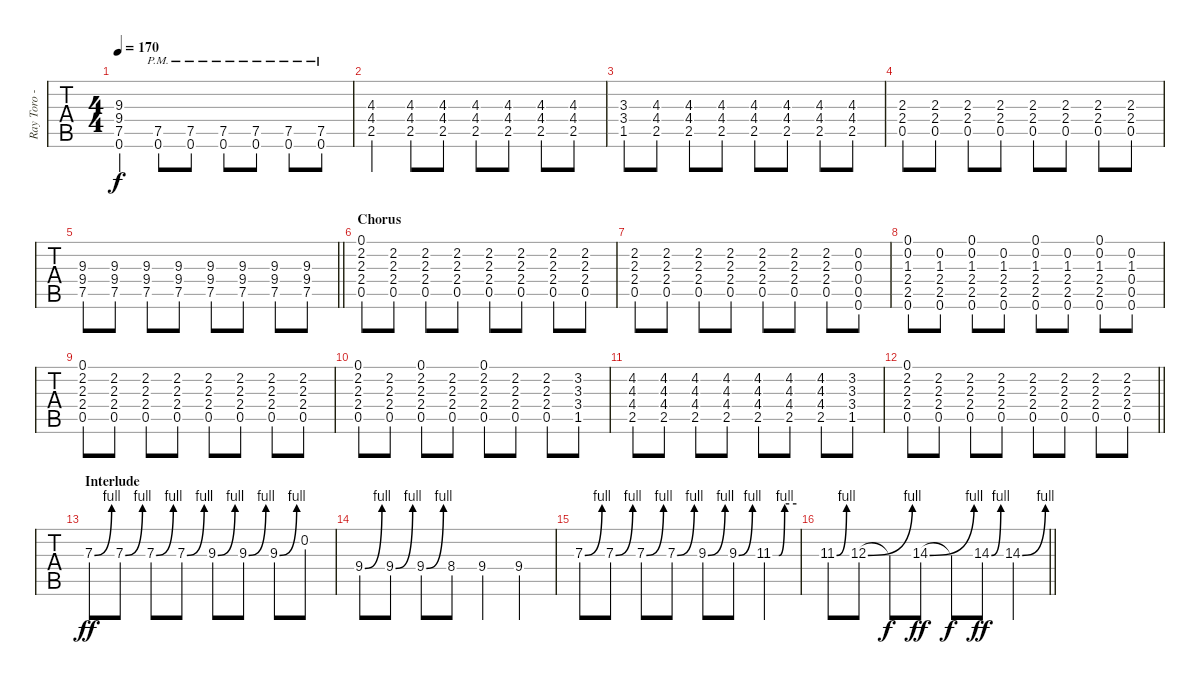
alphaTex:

\track ("Ray Toro - Guitar One" "Ray Toro -") {instrument distortionguitar}
\staff {tabs}
\tuning (E4 B3 G3 D3 A2 E2) {hide}
\ts (4 4)
\tempo 170
\clef g2
\ks c
(9.3 9.4 7.5 0.6).4{dy f} (7.5{pm} 0.6{pm}).8 (7.5{pm} 0.6{pm}).8 (7.5{pm} 0.6{pm}).8 (7.5{pm} 0.6{pm}).8 (7.5{pm} 0.6{pm}).8 (7.5{pm} 0.6{pm}).8 |
(4.3 4.4 2.5).4 (4.3 4.4 2.5).8 (4.3 4.4 2.5).8 (4.3 4.4 2.5).8 (4.3 4.4 2.5).8 (4.3 4.4 2.5).8 (4.3 4.4 2.5).8 |
(3.3 3.4 1.5).8 (4.3 4.4 2.5).8 (4.3 4.4 2.5).8 (4.3 4.4 2.5).8 (4.3 4.4 2.5).8 (4.3 4.4 2.5).8 (4.3 4.4 2.5).8 (4.3 4.4 2.5).8 |
(2.3 2.4 0.5).8 (2.3 2.4 0.5).8 (2.3 2.4 0.5).8 (2.3 2.4 0.5).8 (2.3 2.4 0.5).8 (2.3 2.4 0.5).8 (2.3 2.4 0.5).8 (2.3 2.4 0.5).8 |
\barLineRight lightlight
(9.3 9.4 7.5).8 (9.3 9.4 7.5).8 (9.3 9.4 7.5).8 (9.3 9.4 7.5).8 (9.3 9.4 7.5).8 (9.3 9.4 7.5).8 (9.3 9.4 7.5).8 (9.3 9.4 7.5).8 |
\section ("" "Chorus")
(0.1 2.2 2.3 2.4 0.5).8 (2.2 2.3 2.4 0.5).8 (2.2 2.3 2.4 0.5).8 (2.2 2.3 2.4 0.5).8 (2.2 2.3 2.4 0.5).8 (2.2 2.3 2.4 0.5).8 (2.2 2.3 2.4 0.5).8 (2.2 2.3 2.4 0.5).8 |
(2.2 2.3 2.4 0.5).8 (2.2 2.3 2.4 0.5).8 (2.2 2.3 2.4 0.5).8 (2.2 2.3 2.4 0.5).8 (2.2 2.3 2.4 0.5).8 (2.2 2.3 2.4 0.5).8 (2.2 2.3 2.4 0.5).8 (0.2 0.3 0.4 0.5 0.6).8 |
(0.1 0.2 1.3 2.4 2.5 0.6).8 (0.2 1.3 2.4 2.5 0.6).8 (0.1 0.2 1.3 2.4 2.5 0.6).8 (0.2 1.3 2.4 2.5 0.6).8 (0.1 0.2 1.3 2.4 2.5 0.6).8 (0.2 1.3 2.4 2.5 0.6).8 (0.1 0.2 1.3 2.4 2.5 0.6).8 (0.2 1.3 0.4 0.5 0.6).8 |
(0.1 2.2 2.3 2.4 0.5).8 (2.2 2.3 2.4 0.5).8 (2.2 2.3 2.4 0.5).8 (2.2 2.3 2.4 0.5).8 (2.2 2.3 2.4 0.5).8 (2.2 2.3 2.4 0.5).8 (2.2 2.3 2.4 0.5).8 (2.2 2.3 2.4 0.5).8 |
(0.1 2.2 2.3 2.4 0.5).8 (2.2 2.3 2.4 0.5).8 (0.1 2.2 2.3 2.4 0.5).8 (2.2 2.3 2.4 0.5).8 (0.1 2.2 2.3 2.4 0.5).8 (2.2 2.3 2.4 0.5).8 (2.2 2.3 2.4 0.5).8 (3.2 3.3 3.4 1.5).8 |
(4.2 4.3 4.4 2.5).8 (4.2 4.3 4.4 2.5).8 (4.2 4.3 4.4 2.5).8 (4.2 4.3 4.4 2.5).8 (4.2 4.3 4.4 2.5).8 (4.2 4.3 4.4 2.5).8 (4.2 4.3 4.4 2.5).8 (3.2 3.3 3.4 1.5).8 |
\barLineRight lightlight
(0.1 2.2 2.3 2.4 0.5).8 (2.2 2.3 2.4 0.5).8 (2.2 2.3 2.4 0.5).8 (2.2 2.3 2.4 0.5).8 (2.2 2.3 2.4 0.5).8 (2.2 2.3 2.4 0.5).8 (2.2 2.3 2.4 0.5).8 (2.2 2.3 2.4 0.5).8 |
\section ("" "Interlude")
7.3{be (bend 0 0 60 4)}.8{dy ff balance 8} 7.3{be (bend 0 0 60 4)}.8 7.3{be (bend 0 0 60 4)}.8 7.3{be (bend 0 0 60 4)}.8 9.3{be (bend 0 0 60 4)}.8 9.3{be (bend 0 0 60 4)}.8 9.3{be (bend 0 0 60 4)}.8 0.2.8 |
9.4{be (bend 0 0 60 4)}.8 9.4{be (bend 0 0 60 4)}.8 9.4{be (bend 0 0 60 4)}.8 8.4.8 9.4.4 9.4.4 |
7.3{be (bend 0 0 60 4)}.8 7.3{be (bend 0 0 60 4)}.8 7.3{be (bend 0 0 60 4)}.8 7.3{be (bend 0 0 60 4)}.8 9.3{be (bend 0 0 60 4)}.8 9.3{be (bend 0 0 60 4)}.8 11.3{be (custom 0 0 15 0 30 4 60 4)}.4 |
\barLineRight lightlight
11.3{be (bend 0 0 60 4)}.8 12.3{be (bend 0 0 60 4)}.8 12.3{t}.8{dy f} 14.3{be (bend 0 0 60 4)}.8{dy ff} 14.3{t}.8{dy f} 14.3{be (bend 0 0 60 4)}.8{dy ff} 14.3{be (bend 0 0 60 4)}.4
